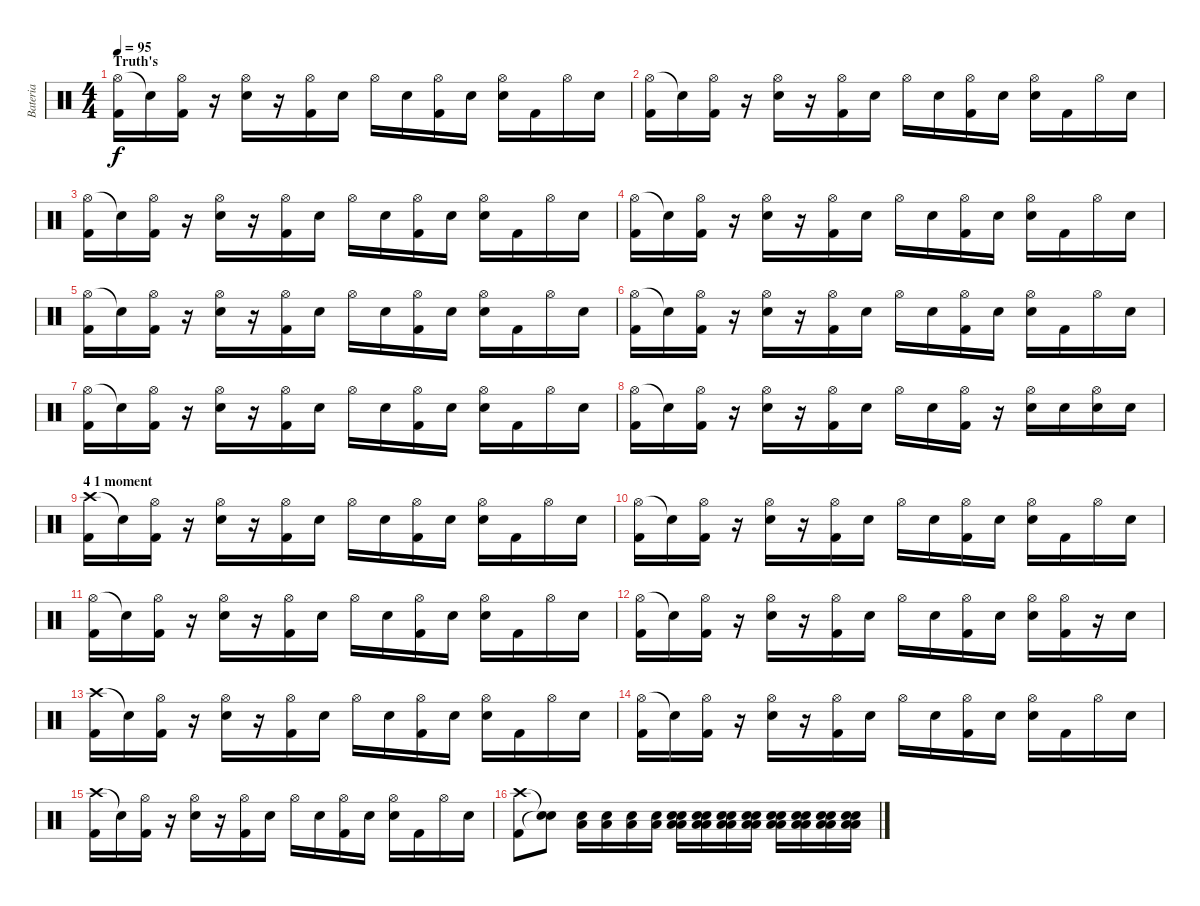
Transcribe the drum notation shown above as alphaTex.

\track ("Bateria" "Bateria") {instrument percussion}
\staff {score}
\articulation defaults
\ts (4 4)
\section ("" "Truth's")
\tempo 95
\clef neutral
\ks c
("Hi-Hat (open)" "Kick (hit) 2").16{dy f} "Snare (hit)"{t}.16 ("Hi-Hat (open)" "Kick (hit) 2").16 r.16 ("Hi-Hat (open)" "Electric Snare (hit)").16 r.16 ("Hi-Hat (open)" "Kick (hit) 2").16 "Electric Snare (hit)".16 "Hi-Hat (open)".16 "Electric Snare (hit)".16 ("Hi-Hat (open)" "Kick (hit) 2").16 "Electric Snare (hit)".16 ("Hi-Hat (open)" "Electric Snare (hit)").16 "Kick (hit) 2".16 "Hi-Hat (open)".16 "Electric Snare (hit)".16 |
("Hi-Hat (open)" "Kick (hit) 2").16 "Snare (hit)"{t}.16 ("Hi-Hat (open)" "Kick (hit) 2").16 r.16 ("Hi-Hat (open)" "Electric Snare (hit)").16 r.16 ("Hi-Hat (open)" "Kick (hit) 2").16 "Electric Snare (hit)".16 "Hi-Hat (open)".16 "Electric Snare (hit)".16 ("Hi-Hat (open)" "Kick (hit) 2").16 "Electric Snare (hit)".16 ("Hi-Hat (open)" "Electric Snare (hit)").16 "Kick (hit) 2".16 "Hi-Hat (open)".16 "Electric Snare (hit)".16 |
("Hi-Hat (open)" "Kick (hit) 2").16 "Snare (hit)"{t}.16 ("Hi-Hat (open)" "Kick (hit) 2").16 r.16 ("Hi-Hat (open)" "Electric Snare (hit)").16 r.16 ("Hi-Hat (open)" "Kick (hit) 2").16 "Electric Snare (hit)".16 "Hi-Hat (open)".16 "Electric Snare (hit)".16 ("Hi-Hat (open)" "Kick (hit) 2").16 "Electric Snare (hit)".16 ("Hi-Hat (open)" "Electric Snare (hit)").16 "Kick (hit) 2".16 "Hi-Hat (open)".16 "Electric Snare (hit)".16 |
("Hi-Hat (open)" "Kick (hit) 2").16 "Snare (hit)"{t}.16 ("Hi-Hat (open)" "Kick (hit) 2").16 r.16 ("Hi-Hat (open)" "Electric Snare (hit)").16 r.16 ("Hi-Hat (open)" "Kick (hit) 2").16 "Electric Snare (hit)".16 "Hi-Hat (open)".16 "Electric Snare (hit)".16 ("Hi-Hat (open)" "Kick (hit) 2").16 "Electric Snare (hit)".16 ("Hi-Hat (open)" "Electric Snare (hit)").16 "Kick (hit) 2".16 "Hi-Hat (open)".16 "Electric Snare (hit)".16 |
("Hi-Hat (open)" "Kick (hit) 2").16 "Snare (hit)"{t}.16 ("Hi-Hat (open)" "Kick (hit) 2").16 r.16 ("Hi-Hat (open)" "Electric Snare (hit)").16 r.16 ("Hi-Hat (open)" "Kick (hit) 2").16 "Electric Snare (hit)".16 "Hi-Hat (open)".16 "Electric Snare (hit)".16 ("Hi-Hat (open)" "Kick (hit) 2").16 "Electric Snare (hit)".16 ("Hi-Hat (open)" "Electric Snare (hit)").16 "Kick (hit) 2".16 "Hi-Hat (open)".16 "Electric Snare (hit)".16 |
("Hi-Hat (open)" "Kick (hit) 2").16 "Snare (hit)"{t}.16 ("Hi-Hat (open)" "Kick (hit) 2").16 r.16 ("Hi-Hat (open)" "Electric Snare (hit)").16 r.16 ("Hi-Hat (open)" "Kick (hit) 2").16 "Electric Snare (hit)".16 "Hi-Hat (open)".16 "Electric Snare (hit)".16 ("Hi-Hat (open)" "Kick (hit) 2").16 "Electric Snare (hit)".16 ("Hi-Hat (open)" "Electric Snare (hit)").16 "Kick (hit) 2".16 "Hi-Hat (open)".16 "Electric Snare (hit)".16 |
("Hi-Hat (open)" "Kick (hit) 2").16 "Snare (hit)"{t}.16 ("Hi-Hat (open)" "Kick (hit) 2").16 r.16 ("Hi-Hat (open)" "Electric Snare (hit)").16 r.16 ("Hi-Hat (open)" "Kick (hit) 2").16 "Electric Snare (hit)".16 "Hi-Hat (open)".16 "Electric Snare (hit)".16 ("Hi-Hat (open)" "Kick (hit) 2").16 "Electric Snare (hit)".16 ("Hi-Hat (open)" "Electric Snare (hit)").16 "Kick (hit) 2".16 "Hi-Hat (open)".16 "Electric Snare (hit)".16 |
("Hi-Hat (open)" "Kick (hit) 2").16 "Snare (hit)"{t}.16 ("Hi-Hat (open)" "Kick (hit) 2").16 r.16 ("Hi-Hat (open)" "Electric Snare (hit)").16 r.16 ("Hi-Hat (open)" "Kick (hit) 2").16 "Electric Snare (hit)".16 "Hi-Hat (open)".16 "Electric Snare (hit)".16 ("Hi-Hat (open)" "Kick (hit) 2").16 r.16 ("Hi-Hat (open)" "Electric Snare (hit)").16 "Electric Snare (hit)".16 ("Hi-Hat (open)" "Electric Snare (hit)").16 "Electric Snare (hit)".16 |
\section ("" "4 1 moment")
("Crash high (hit)" "Kick (hit) 2").16 "Snare (hit)"{t}.16 ("Hi-Hat (open)" "Kick (hit) 2").16 r.16 ("Hi-Hat (open)" "Electric Snare (hit)").16 r.16 ("Hi-Hat (open)" "Kick (hit) 2").16 "Electric Snare (hit)".16 "Hi-Hat (open)".16 "Electric Snare (hit)".16 ("Hi-Hat (open)" "Kick (hit) 2").16 "Electric Snare (hit)".16 ("Hi-Hat (open)" "Electric Snare (hit)").16 "Kick (hit) 2".16 "Hi-Hat (open)".16 "Electric Snare (hit)".16 |
("Hi-Hat (open)" "Kick (hit) 2").16 "Snare (hit)"{t}.16 ("Hi-Hat (open)" "Kick (hit) 2").16 r.16 ("Hi-Hat (open)" "Electric Snare (hit)").16 r.16 ("Hi-Hat (open)" "Kick (hit) 2").16 "Electric Snare (hit)".16 "Hi-Hat (open)".16 "Electric Snare (hit)".16 ("Hi-Hat (open)" "Kick (hit) 2").16 "Electric Snare (hit)".16 ("Hi-Hat (open)" "Electric Snare (hit)").16 "Kick (hit) 2".16 "Hi-Hat (open)".16 "Electric Snare (hit)".16 |
("Hi-Hat (open)" "Kick (hit) 2").16 "Snare (hit)"{t}.16 ("Hi-Hat (open)" "Kick (hit) 2").16 r.16 ("Hi-Hat (open)" "Electric Snare (hit)").16 r.16 ("Hi-Hat (open)" "Kick (hit) 2").16 "Electric Snare (hit)".16 "Hi-Hat (open)".16 "Electric Snare (hit)".16 ("Hi-Hat (open)" "Kick (hit) 2").16 "Electric Snare (hit)".16 ("Hi-Hat (open)" "Electric Snare (hit)").16 "Kick (hit) 2".16 "Hi-Hat (open)".16 "Electric Snare (hit)".16 |
("Hi-Hat (open)" "Kick (hit) 2").16 "Snare (hit)"{t}.16 ("Hi-Hat (open)" "Kick (hit) 2").16 r.16 ("Hi-Hat (open)" "Electric Snare (hit)").16 r.16 ("Hi-Hat (open)" "Kick (hit) 2").16 "Electric Snare (hit)".16 "Hi-Hat (open)".16 "Electric Snare (hit)".16 ("Hi-Hat (open)" "Kick (hit) 2").16 "Electric Snare (hit)".16 ("Hi-Hat (open)" "Electric Snare (hit)").16 ("Hi-Hat (open)" "Kick (hit) 2").16 r.16 "Electric Snare (hit)".16 |
("Crash high (hit)" "Kick (hit) 2").16 "Snare (hit)"{t}.16 ("Hi-Hat (open)" "Kick (hit) 2").16 r.16 ("Hi-Hat (open)" "Electric Snare (hit)").16 r.16 ("Hi-Hat (open)" "Kick (hit) 2").16 "Electric Snare (hit)".16 "Hi-Hat (open)".16 "Electric Snare (hit)".16 ("Hi-Hat (open)" "Kick (hit) 2").16 "Electric Snare (hit)".16 ("Hi-Hat (open)" "Electric Snare (hit)").16 "Kick (hit) 2".16 "Hi-Hat (open)".16 "Electric Snare (hit)".16 |
("Hi-Hat (open)" "Kick (hit) 2").16 "Snare (hit)"{t}.16 ("Hi-Hat (open)" "Kick (hit) 2").16 r.16 ("Hi-Hat (open)" "Electric Snare (hit)").16 r.16 ("Hi-Hat (open)" "Kick (hit) 2").16 "Electric Snare (hit)".16 "Hi-Hat (open)".16 "Electric Snare (hit)".16 ("Hi-Hat (open)" "Kick (hit) 2").16 "Electric Snare (hit)".16 ("Hi-Hat (open)" "Electric Snare (hit)").16 "Kick (hit) 2".16 "Hi-Hat (open)".16 "Electric Snare (hit)".16 |
("Crash high (hit)" "Kick (hit) 2").16 "Snare (hit)"{t}.16 ("Hi-Hat (open)" "Kick (hit) 2").16 r.16 ("Hi-Hat (open)" "Electric Snare (hit)").16 r.16 ("Hi-Hat (open)" "Kick (hit) 2").16 "Electric Snare (hit)".16 "Hi-Hat (open)".16 "Electric Snare (hit)".16 ("Hi-Hat (open)" "Kick (hit) 2").16 "Electric Snare (hit)".16 ("Hi-Hat (open)" "Electric Snare (hit)").16 "Kick (hit) 2".16 "Hi-Hat (open)".16 "Electric Snare (hit)".16 |
("Crash high (hit)" "Kick (hit) 2").8 ("Snare (hit)"{t} "Snare (hit)"{t}).8 ("Low Tom (hit)" "Electric Snare (hit)").16 ("Low Tom (hit)" "Electric Snare (hit)").16 ("Low Tom (hit)" "Electric Snare (hit)").16 ("Low Tom (hit)" "Electric Snare (hit)").16 ("Low Tom (hit)" "Electric Snare (hit)" "Low Tom (hit)" "Electric Snare (hit)").16 ("Low Tom (hit)" "Electric Snare (hit)" "Low Tom (hit)" "Electric Snare (hit)").16 ("Low Tom (hit)" "Electric Snare (hit)" "Low Tom (hit)" "Electric Snare (hit)").16 ("Low Tom (hit)" "Electric Snare (hit)" "Low Tom (hit)" "Electric Snare (hit)").16 ("Low Tom (hit)" "Electric Snare (hit)" "Low Tom (hit)" "Electric Snare (hit)").16 ("Low Tom (hit)" "Electric Snare (hit)" "Low Tom (hit)" "Electric Snare (hit)").16 ("Low Tom (hit)" "Electric Snare (hit)" "Low Tom (hit)" "Electric Snare (hit)").16 ("Low Tom (hit)" "Electric Snare (hit)" "Low Tom (hit)" "Electric Snare (hit)").16
